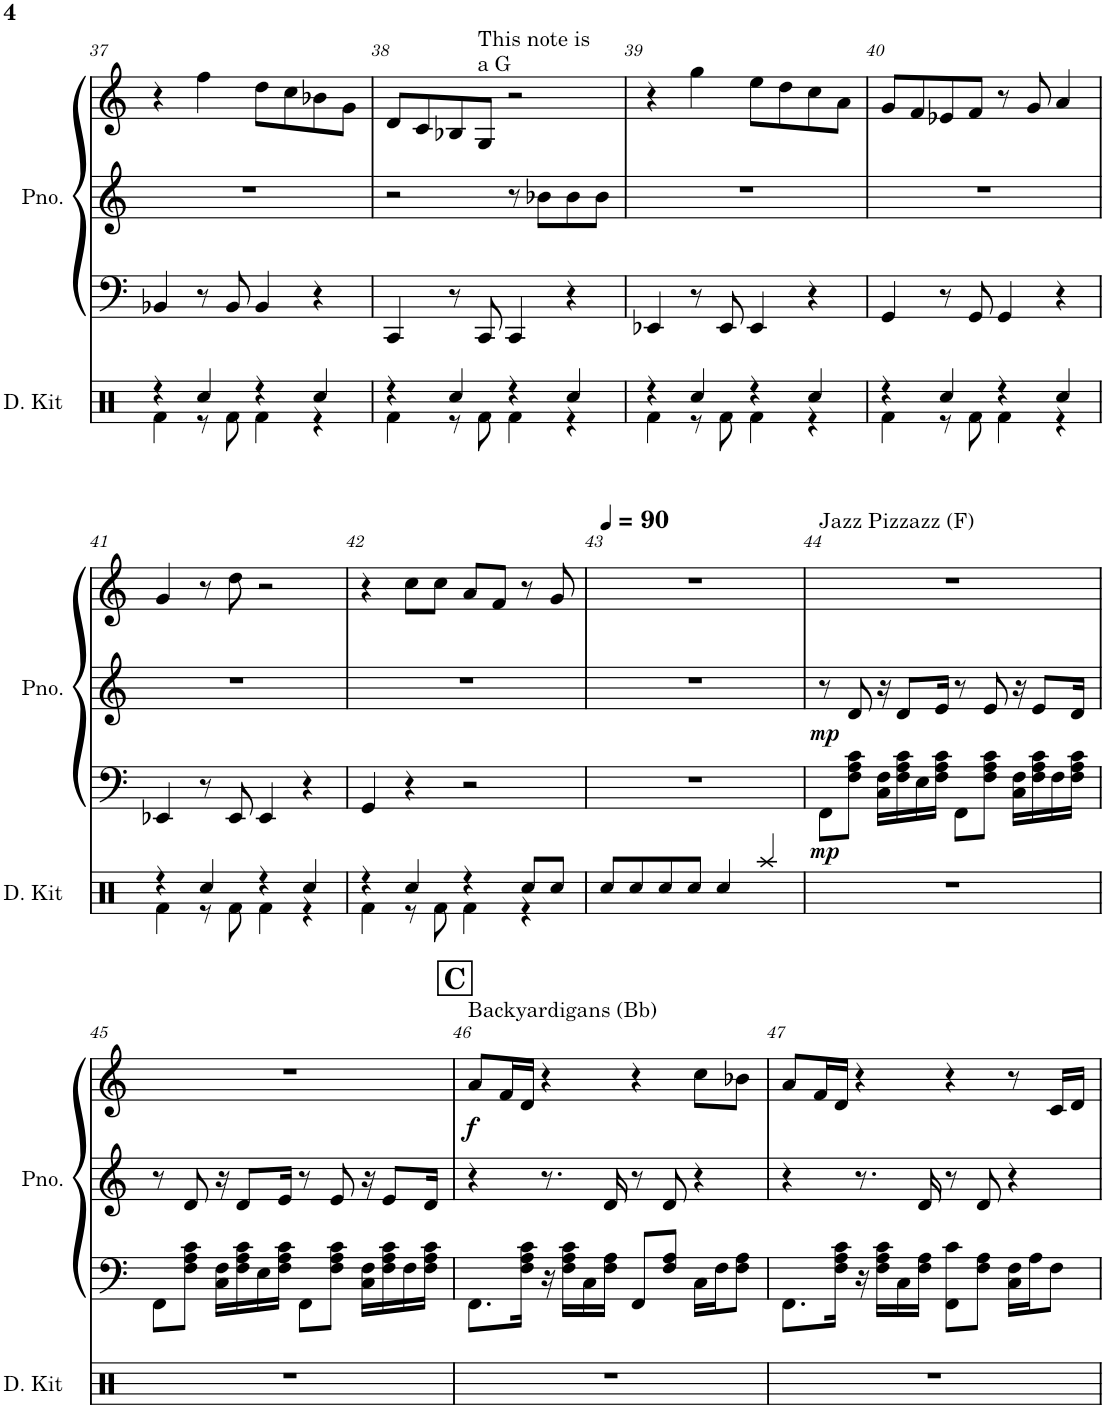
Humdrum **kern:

**kern	**kern	**kern	**kern	**dynam
*part2	*part1	*part1	*part1	*part1
*staff4	*staff3	*staff2	*staff1	*staff1/2/3
*I"Drum Kit	*I"Piano	*	*	*
*I'D. Kit	*I'Pno.	*	*	*
!!LO:PB:g=z
*clefX	*clefF4	*clefG2	*clefG2	*
*k[]	*k[]	*k[]	*k[]	*
*M4/4	*M4/4	*M4/4	*M4/4	*
=37	=37	=37	=37	=37
*^	*	*	*	*
4r	4Rf\	4BB-X/	1r	4r	.
4Rcc/	8r	8r	.	4ff\	.
.	8Rf\	8BB-/	.	.	.
4r	4Rf\	4BB-/	.	8dd\L	.
.	.	.	.	8cc\	.
4Rcc/	4r	4r	.	8b-X\	.
.	.	.	.	8g\J	.
=38	=38	=38	=38	=38	=38
4r	4Rf\	4CC/	2r	8d/L	.
.	.	.	.	8c/	.
4Rcc/	8r	8r	.	8B-X/	.
!	!	!	!	!LO:TX:a:t=This note is	!
!	!	!	!	!LO:TX:a:t=a G	!
.	8Rf\	8CC/	.	8G/J	.
4r	4Rf\	4CC/	8r	2r	.
.	.	.	8b-X\L	.	.
4Rcc/	4r	4r	8b-\	.	.
.	.	.	8b-\J	.	.
=39	=39	=39	=39	=39	=39
4r	4Rf\	4EE-X/	1r	4r	.
4Rcc/	8r	8r	.	4gg\	.
.	8Rf\	8EE-/	.	.	.
4r	4Rf\	4EE-/	.	8ee\L	.
.	.	.	.	8dd\	.
4Rcc/	4r	4r	.	8cc\	.
.	.	.	.	8a\J	.
=40	=40	=40	=40	=40	=40
4r	4Rf\	4GG/	1r	8g/L	.
.	.	.	.	8f/	.
4Rcc/	8r	8r	.	8e-X/	.
.	8Rf\	8GG/	.	8f/J	.
4r	4Rf\	4GG/	.	8r	.
.	.	.	.	8g/	.
4Rcc/	4r	4r	.	4a/	.
!!LO:LB:g=z
=41	=41	=41	=41	=41	=41
4r	4Rf\	4EE-X/	1r	4g/	.
4Rcc/	8r	8r	.	8r	.
.	8Rf\	8EE-/	.	8dd\	.
4r	4Rf\	4EE-/	.	2r	.
4Rcc/	4r	4r	.	.	.
=42	=42	=42	=42	=42	=42
4r	4Rf\	4GG/	1r	4r	.
4Rcc/	8r	4r	.	8cc\L	.
.	8Rf\	.	.	8cc\J	.
4r	4Rf\	2r	.	8a/L	.
.	.	.	.	8f/J	.
8Rcc/L	4r	.	.	8r	.
8Rcc/J	.	.	.	8g/	.
*v	*v	*	*	*	*
=43	=43	=43	=43	=43
*	*	*	*MM90	*
8Rcc/L	1r	1r	1r	.
8Rcc/	.	.	.	.
8Rcc/	.	.	.	.
8Rcc/J	.	.	.	.
4Rcc/	.	.	.	.
4Raa/	.	.	.	.
=44	=44	=44	=44	=44
*	*k[]	*k[]	*k[]	*
!	!	!	!LO:TX:a:t=Jazz Pizzazz (F)	!
!	!	!	!	!LO:DY:b=3
!	!	!	!	!LO:DY:n=1:b=2
1r	8FF\L	8r	1r	mp mp
.	8F\ 8A\ 8c\J	8d/	.	.
.	16C\ 16F\LL	16r	.	.
.	16F\ 16A\ 16c\	8d/L	.	.
.	16E\	.	.	.
.	16F\ 16A\ 16c\JJ	16e/Jk	.	.
.	8FF\L	8r	.	.
.	8F\ 8A\ 8c\J	8e/	.	.
.	16C\ 16F\LL	16r	.	.
.	16F\ 16A\ 16c\	8e/L	.	.
.	16F\	.	.	.
.	16F\ 16A\ 16c\JJ	16d/Jk	.	.
!!LO:LB:g=z
=45	=45	=45	=45	=45
1r	8FF\L	8r	1r	.
.	8F\ 8A\ 8c\J	8d/	.	.
.	16C\ 16F\LL	16r	.	.
.	16F\ 16A\ 16c\	8d/L	.	.
.	16E\	.	.	.
.	16F\ 16A\ 16c\JJ	16e/Jk	.	.
.	8FF\L	8r	.	.
.	8F\ 8A\ 8c\J	8e/	.	.
.	16C\ 16F\LL	16r	.	.
.	16F\ 16A\ 16c\	8e/L	.	.
.	16F\	.	.	.
.	16F\ 16A\ 16c\JJ	16d/Jk	.	.
!!LO:REH:place=s1:a:B:cj:fs=14:t=C
=46	=46	=46	=46	=46
!	!	!	!LO:TX:a:t=Backyardigans (Bb)	!
!	!	!	!	!LO:DY:b
1r	8.FF\L	4r	8a/L	f
.	.	.	16f/L	.
.	16F\ 16A\ 16c\Jk	.	16d/JJ	.
.	16r	8.r	4r	.
.	16F\ 16A\ 16c\LL	.	.	.
.	16C\	.	.	.
.	16F\ 16A\JJ	16d/	.	.
.	8FF/L	8r	4r	.
.	8F/ 8A/J	8d/	.	.
.	16C\LL	4r	8cc\L	.
.	16F\J	.	.	.
.	8F\ 8A\J	.	8b-X\J	.
=47	=47	=47	=47	=47
1r	8.FF\L	4r	8a/L	.
.	.	.	16f/L	.
.	16F\ 16A\ 16c\Jk	.	16d/JJ	.
.	16r	8.r	4r	.
.	16F\ 16A\ 16c\LL	.	.	.
.	16C\	.	.	.
.	16F\ 16A\JJ	16d/	.	.
.	8FF\ 8c\L	8r	4r	.
.	8F\ 8A\J	8d/	.	.
.	16C\ 16F\LL	4r	8r	.
.	16A\J	.	.	.
.	8F\J	.	16c/LL	.
.	.	.	16d/JJ	.
=	=	=	=	=
*-	*-	*-	*-	*-
